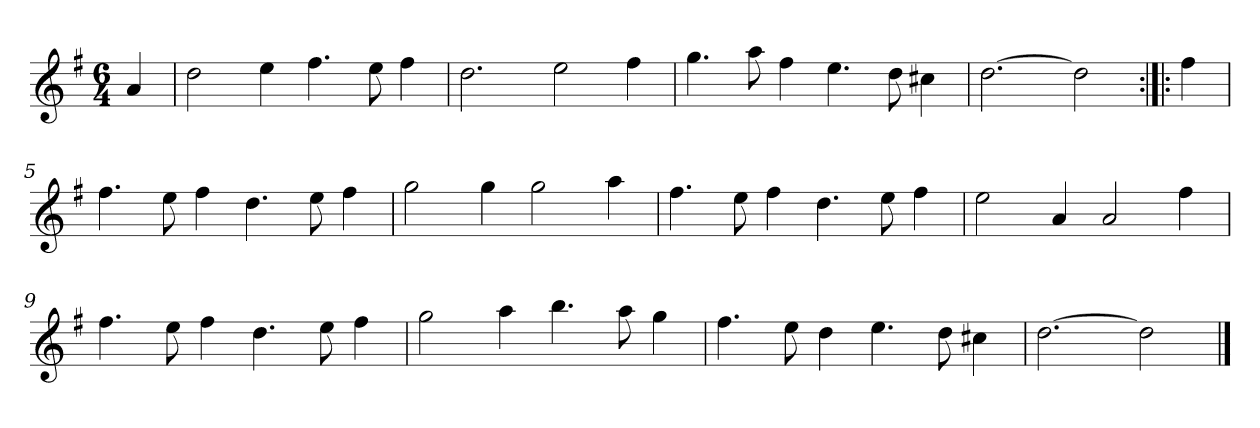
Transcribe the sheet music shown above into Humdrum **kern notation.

**kern
*part1
*staff1
*clefG2
*k[f#]
*D:mix
*M6/4
*MM120
=
4a
=1
2dd
4ee
4.ff#
8ee
4ff#
=2
2.dd
2ee
4ff#
=3
4.gg
8aa
4ff#
4.ee
8dd
4cc#X
=4
[2.dd
2dd]
=:|!|:
4ff#
=5
4.ff#
8ee
4ff#
4.dd
8ee
4ff#
=6
2gg
4gg
2gg
4aa
=7
4.ff#
8ee
4ff#
4.dd
8ee
4ff#
=8
2ee
4a
2a
4ff#
=9
4.ff#
8ee
4ff#
4.dd
8ee
4ff#
=10
2gg
4aa
4.bb
8aa
4gg
=11
4.ff#
8ee
4dd
4.ee
8dd
4cc#X
=12
[2.dd
2dd]
==
*-
